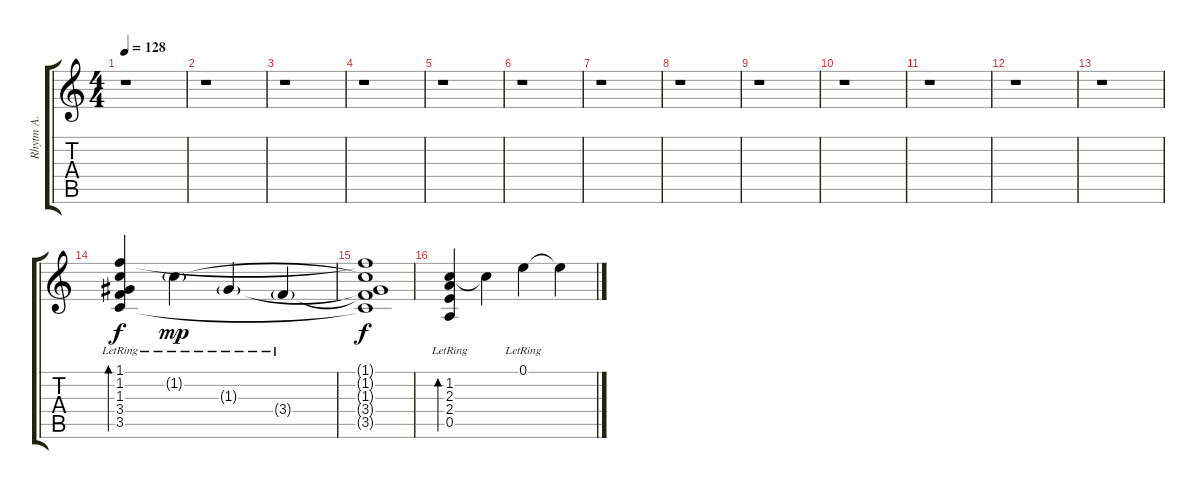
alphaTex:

\track ("Rhytm A." "Rhytm A.") {instrument acousticguitarsteel}
\staff {score tabs}
\tuning (E4 B3 G3 D3 A2 E2) {hide}
\ts (4 4)
\tempo 128
\clef g2
\ks c
r.1{dy f} |
r.1 |
r.1 |
r.1 |
r.1 |
r.1 |
r.1 |
r.1 |
r.1 |
r.1 |
r.1 |
r.1 |
r.1 |
(1.1{lr} 1.2{lr} 1.3{lr} 3.4{lr} 3.5{lr}).4{bd 480} 1.2{g lr}.4{dy mp} 1.3{g lr}.4 3.4{g lr}.4 |
(1.1{t} 1.2{t} 1.3{t} 3.4{t} 3.5{t}).1{dy f} |
(1.2{lr} 2.3{lr} 2.4{lr} 0.5{lr}).4{bd 480} 1.2{t}.4 0.1{lr}.4 0.1{t}.4
